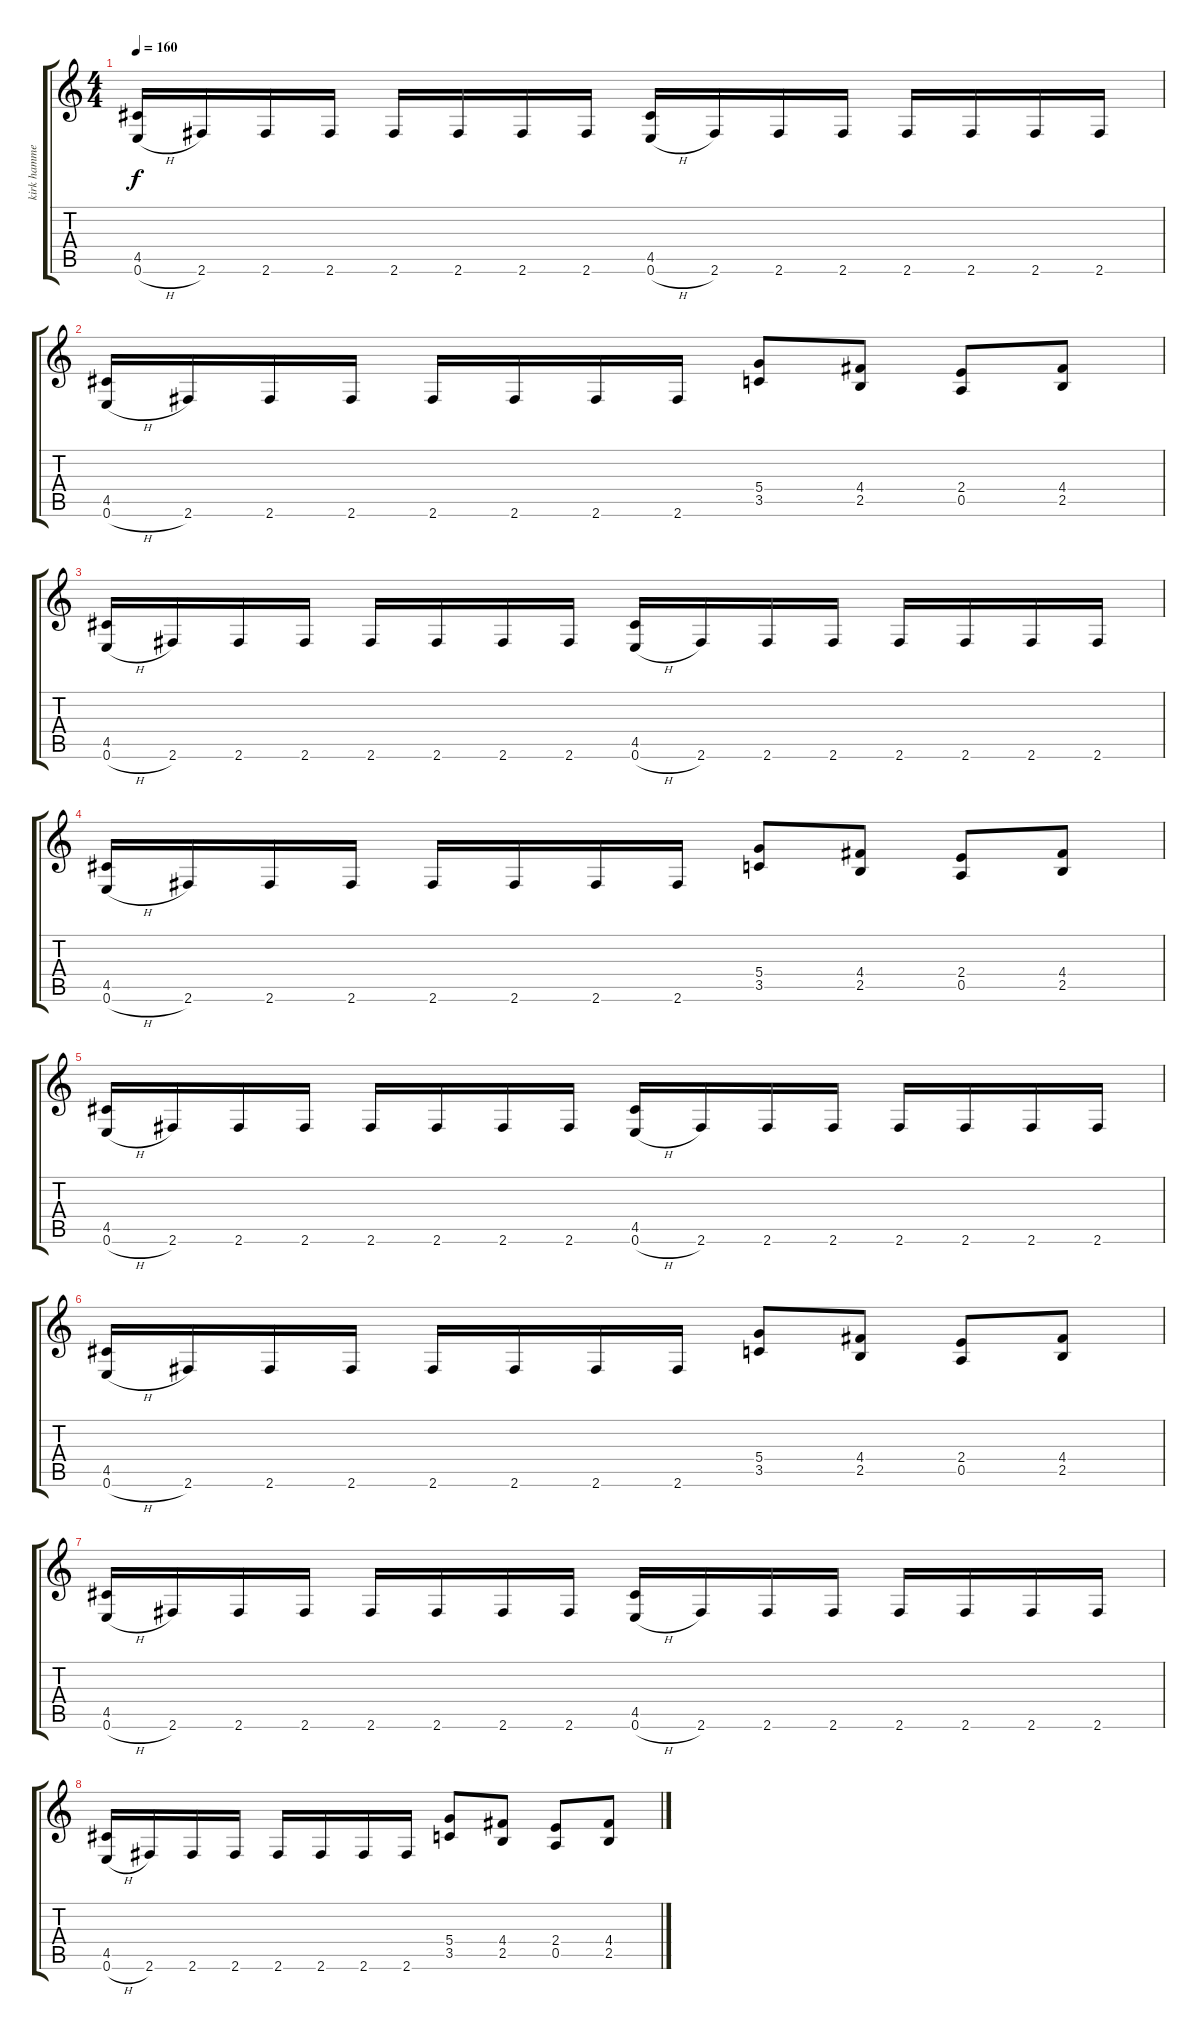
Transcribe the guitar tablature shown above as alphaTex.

\track ("kirk hammett" "kirk hamme") {instrument distortionguitar}
\staff {score tabs}
\tuning (E4 B3 G3 D3 A2 E2) {hide}
\ts (4 4)
\tempo 160
\clef g2
\ks c
(4.5 0.6{h}).16{dy f} 2.6.16 2.6.16 2.6.16 2.6.16 2.6.16 2.6.16 2.6.16 (4.5 0.6{h}).16 2.6.16 2.6.16 2.6.16 2.6.16 2.6.16 2.6.16 2.6.16 |
(4.5 0.6{h}).16 2.6.16 2.6.16 2.6.16 2.6.16 2.6.16 2.6.16 2.6.16 (5.4 3.5).8 (4.4 2.5).8 (2.4 0.5).8 (4.4 2.5).8 |
(4.5 0.6{h}).16 2.6.16 2.6.16 2.6.16 2.6.16 2.6.16 2.6.16 2.6.16 (4.5 0.6{h}).16 2.6.16 2.6.16 2.6.16 2.6.16 2.6.16 2.6.16 2.6.16 |
(4.5 0.6{h}).16 2.6.16 2.6.16 2.6.16 2.6.16 2.6.16 2.6.16 2.6.16 (5.4 3.5).8 (4.4 2.5).8 (2.4 0.5).8 (4.4 2.5).8 |
(4.5 0.6{h}).16 2.6.16 2.6.16 2.6.16 2.6.16 2.6.16 2.6.16 2.6.16 (4.5 0.6{h}).16 2.6.16 2.6.16 2.6.16 2.6.16 2.6.16 2.6.16 2.6.16 |
(4.5 0.6{h}).16 2.6.16 2.6.16 2.6.16 2.6.16 2.6.16 2.6.16 2.6.16 (5.4 3.5).8 (4.4 2.5).8 (2.4 0.5).8 (4.4 2.5).8 |
(4.5 0.6{h}).16 2.6.16 2.6.16 2.6.16 2.6.16 2.6.16 2.6.16 2.6.16 (4.5 0.6{h}).16 2.6.16 2.6.16 2.6.16 2.6.16 2.6.16 2.6.16 2.6.16 |
(4.5 0.6{h}).16 2.6.16 2.6.16 2.6.16 2.6.16 2.6.16 2.6.16 2.6.16 (5.4 3.5).8 (4.4 2.5).8 (2.4 0.5).8 (4.4 2.5).8
